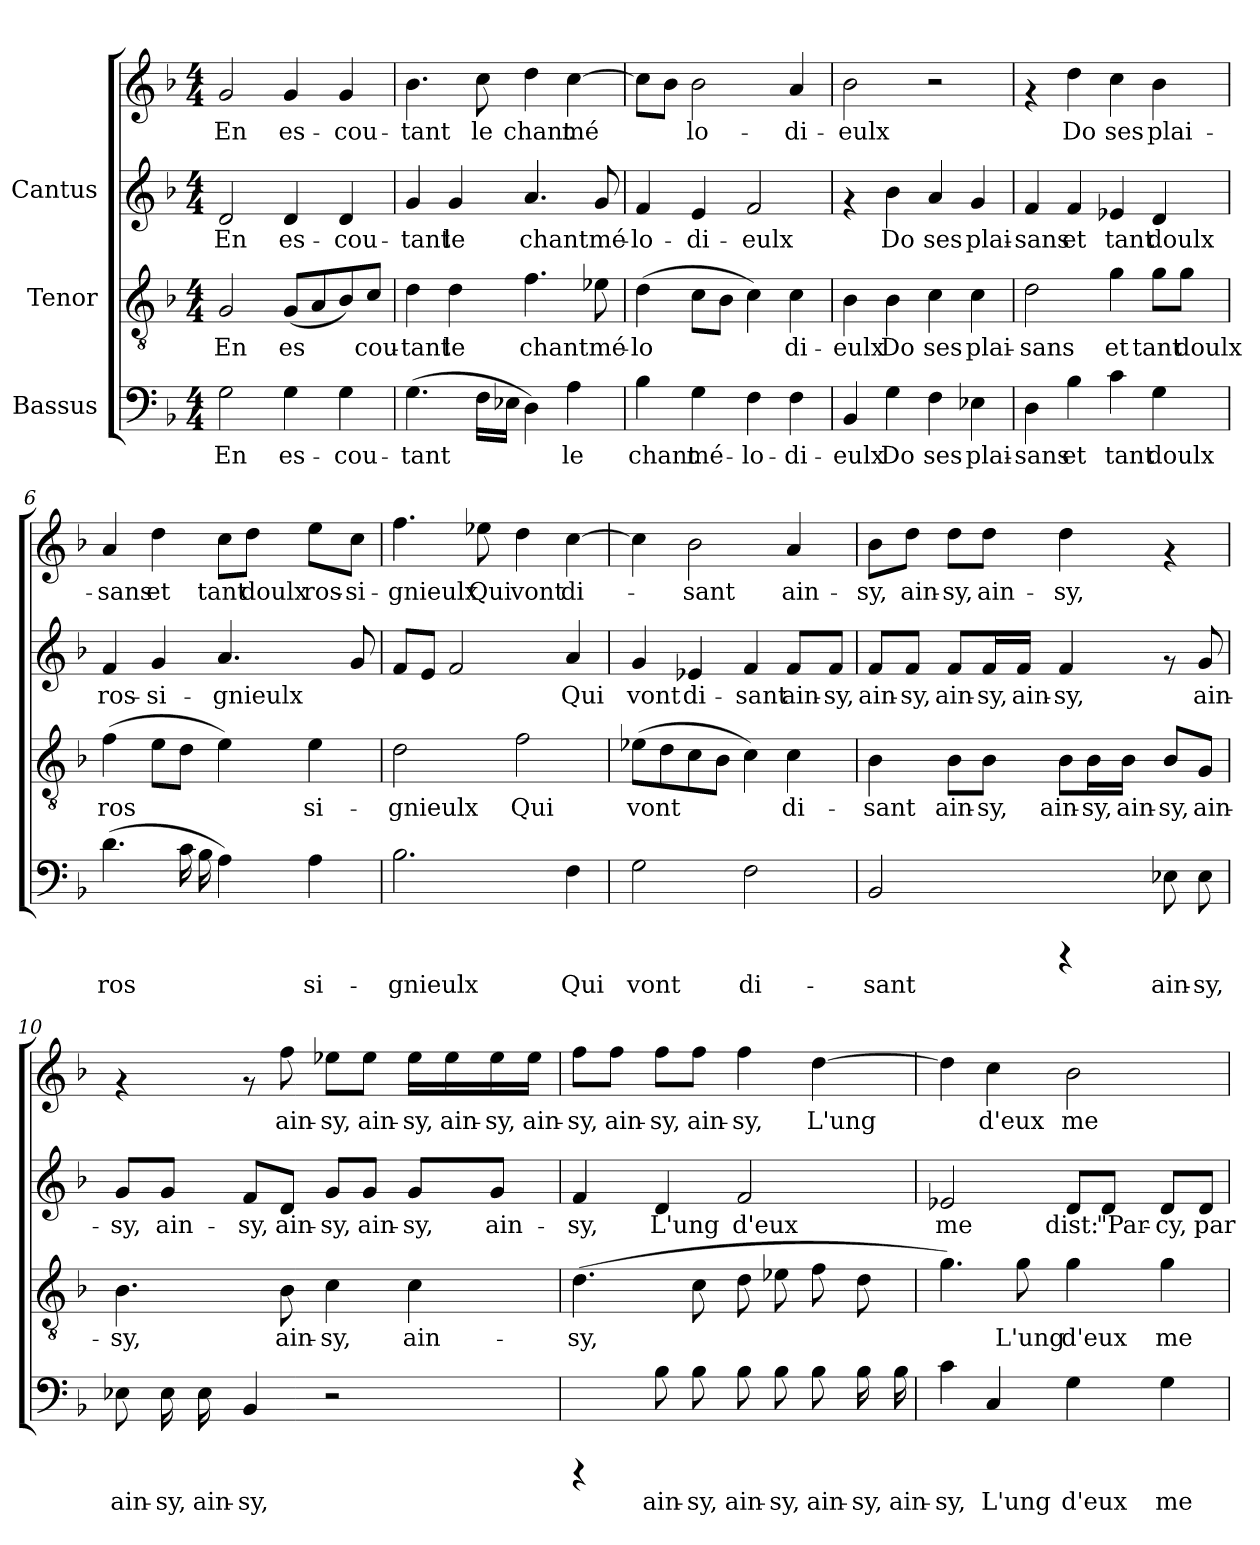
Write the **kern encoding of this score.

**kern	**text	**kern	**text	**kern	**text	**kern	**text
*part3	*part3	*part2	*part2	*part1	*part1	*part1	*part1
*staff4	*staff4	*staff3	*staff3	*staff2	*staff2	*staff1	*staff1
*I"Bassus	*	*I"Tenor	*	*I"Cantus	*	*	*
!!LO:PB:g=z
*stria5	*	*stria5	*	*stria5	*	*stria5	*
*clefF4	*	*clefGv2	*	*clefG2	*	*clefG2	*
*k[b-]	*	*k[b-]	*	*k[b-]	*	*k[b-]	*
*F:	*	*F:	*	*F:	*	*F:	*
*M4/4	*	*M4/4	*	*M4/4	*	*M4/4	*
*MM120	*	*MM120	*	*MM120	*	*MM120	*
=1	=1	=1	=1	=1	=1	=1	=1
!	!LO:LY:b:cj	!	!LO:LY:b:cj	!	!LO:LY:b:cj	!	!LO:LY:b:cj
2G\	En	2G/	En	2d/	-En	2g/	En
!	!LO:LY:b:cj	!	!LO:LY:b:cj	!	!LO:LY:b:cj	!	!LO:LY:b:cj
4G\	es-	(<8G/L	es-	4d/	es-	4g/	es-
!	!	!	!LO:LY:b:cj	!	!	!	!
.	.	8A/	-	.	.	.	.
!	!LO:LY:b:cj	!	!LO:LY:b:cj	!	!LO:LY:b:cj	!	!LO:LY:b:cj
4G\	-cou-	8B-/)	.	4d/	-cou-	4g/	-cou-
!	!	!	!LO:LY:b:cj	!	!	!	!
.	.	8c/J	cou-	.	.	.	.
=2	=2	=2	=2	=2	=2	=2	=2
!	!LO:LY:b:cj	!	!LO:LY:b:cj	!	!LO:LY:b:cj	!	!LO:LY:b:cj
(>4.G\	-tant	4d\	-tant	4g/	-tant	4.b-\	-tant
!	!	!	!LO:LY:b:cj	!	!LO:LY:b:cj	!	!
.	.	4d\	le	4g/	le	.	.
!	!LO:LY:b:cj	!	!	!	!	!	!LO:LY:b:cj
16F\L	.	.	.	.	.	8cc\	le
!	!LO:LY:b:cj	!	!	!	!	!	!
16E-X\J	.	.	.	.	.	.	.
!	!LO:LY:b:cj	!	!LO:LY:b:cj	!	!LO:LY:b:cj	!	!LO:LY:b:cj
4D\)	.	4.f\	chant	4.a/	chant	4dd\	chant
!	!LO:LY:b:cj	!	!	!	!	!	!LO:LY:b:cj
4A\	le	.	.	.	.	[>4cc\	mé-
!	!	!	!LO:LY:b:cj	!	!LO:LY:b:cj	!	!
.	.	8e-X\	mé-	8g/	mé-	.	.
=3	=3	=3	=3	=3	=3	=3	=3
!	!LO:LY:b:cj	!	!LO:LY:b:cj	!	!LO:LY:b:cj	!	!LO:LY:b:cj
4B-\	chant	(>4d\	-lo-	4f/	-lo-	8cc\L]	-
!	!	!	!	!	!	!	!LO:LY:b:cj
.	.	.	.	.	.	8b-\J	.
!	!LO:LY:b:cj	!	!LO:LY:b:cj	!	!LO:LY:b:cj	!	!LO:LY:b:cj
4G\	mé-	8c\L	-	4e/	-di-	2b-\	lo-
!	!	!	!LO:LY:b:cj	!	!	!	!
.	.	8B-\J	.	.	.	.	.
!	!LO:LY:b:cj	!	!LO:LY:b:cj	!	!LO:LY:b:cj	!	!
4F\	-lo-	4c\)	.	2f/	-eulx	.	.
!	!LO:LY:b:cj	!	!LO:LY:b:cj	!	!	!	!LO:LY:b:cj
4F\	-di-	4c\	di-	.	.	4a/	-di-
=4	=4	=4	=4	=4	=4	=4	=4
!	!LO:LY:b:cj	!	!LO:LY:b:cj	!	!	!	!LO:LY:b:cj
4BB-/	-eulx	4B-\	-eulx	4rf	.	2b-\	eulx
!	!LO:LY:b:cj	!	!LO:LY:b:cj	!	!LO:LY:b:cj	!	!
4G\	Do	4B-\	Do	4b-\	Do	.	.
!	!LO:LY:b:cj	!	!LO:LY:b:cj	!	!LO:LY:b:cj	!	!
4F\	ses	4c\	ses	4a/	ses	2r	.
!	!LO:LY:b:cj	!	!LO:LY:b:cj	!	!LO:LY:b:cj	!	!
4E-X\	plai-	4c\	plai-	4g/	plai-	.	.
!!LO:LB:g=z
=5	=5	=5	=5	=5	=5	=5	=5
!	!LO:LY:b:cj	!	!LO:LY:b:cj	!	!LO:LY:b:cj	!	!
4D\	-sans	2d\	-sans	4f/	-sans	4rf	.
!	!LO:LY:b:cj	!	!	!	!LO:LY:b:cj	!	!LO:LY:b:cj
4B-\	et	.	.	4f/	et	4dd\	-Do
!	!LO:LY:b:cj	!	!LO:LY:b:cj	!	!LO:LY:b:cj	!	!LO:LY:b:cj
4c\	tant	4g\	et	4e-X/	tant	4cc\	ses
!	!LO:LY:b:cj	!	!LO:LY:b:cj	!	!LO:LY:b:cj	!	!LO:LY:b:cj
4G\	doulx	8g\L	tant	4d/	doulx	4b-\	plai-
!	!	!	!LO:LY:b:cj	!	!	!	!
.	.	8g\J	doulx	.	.	.	.
=6	=6	=6	=6	=6	=6	=6	=6
!	!LO:LY:b:cj	!	!LO:LY:b:cj	!	!LO:LY:b:cj	!	!LO:LY:b:cj
(>4.d\	ros-	(>4f\	ros-	4f/	-ros-	4a/	sans
!	!	!	!LO:LY:b:cj	!	!LO:LY:b:cj	!	!LO:LY:b:cj
.	.	8e\L	-	4g/	-si-	4dd\	et
!	!LO:LY:b:cj	!	!LO:LY:b:cj	!	!	!	!
16c\	-	8d\J	.	.	.	.	.
!	!LO:LY:b:cj	!	!	!	!	!	!
16B-\	.	.	.	.	.	.	.
!	!LO:LY:b:cj	!	!LO:LY:b:cj	!	!LO:LY:b:cj	!	!LO:LY:b:cj
4A\)	.	4e\)	.	4.a/	-gnieulx	8cc\L	tant
!	!	!	!	!	!	!	!LO:LY:b:cj
.	.	.	.	.	.	8dd\J	doulx
!	!LO:LY:b:cj	!	!LO:LY:b:cj	!	!	!	!LO:LY:b:cj
4A\	si-	4e\	si-	.	.	8ee\L	ros-
!	!	!	!	!	!LO:LY:b:cj	!	!LO:LY:b:cj
.	.	.	.	8g/	.	8cc\J	-si-
=7	=7	=7	=7	=7	=7	=7	=7
!	!LO:LY:b:cj	!	!LO:LY:b:cj	!	!LO:LY:b:cj	!	!LO:LY:b:cj
2.B-\	-gnieulx	2d\	-gnieulx	8f/L	-	4.ff\	gnieulx
!	!	!	!	!	!LO:LY:b:cj	!	!
.	.	.	.	8e/J	.	.	.
!	!	!	!	!	!LO:LY:b:cj	!	!
.	.	.	.	2f/	.	.	.
!	!	!	!	!	!	!	!LO:LY:b:cj
.	.	.	.	.	.	8ee-X\	Qui
!	!	!	!LO:LY:b:cj	!	!	!	!LO:LY:b:cj
.	.	2f\	Qui	.	.	4dd\	vont
!	!LO:LY:b:cj	!	!	!	!LO:LY:b:cj	!	!LO:LY:b:cj
4F\	Qui	.	.	4a/	Qui	[>4cc\	di-
=8	=8	=8	=8	=8	=8	=8	=8
!	!LO:LY:b:cj	!	!LO:LY:b:cj	!	!LO:LY:b:cj	!	!LO:LY:b:cj
2G\	vont	(>8e-X\L	vont	4g/	-vont	4cc\]	.
!	!	!	!LO:LY:b:cj	!	!	!	!
.	.	8d\	.	.	.	.	.
!	!	!	!LO:LY:b:cj	!	!LO:LY:b:cj	!	!LO:LY:b:cj
.	.	8c\	.	4e-X/	di-	2b-\	sant
!	!	!	!LO:LY:b:cj	!	!	!	!
.	.	8B-\J	.	.	.	.	.
!	!LO:LY:b:cj	!	!LO:LY:b:cj	!	!LO:LY:b:cj	!	!
2F\	di-	4c\)	.	4f/	-sant	.	.
!	!	!	!LO:LY:b:cj	!	!LO:LY:b:cj	!	!LO:LY:b:cj
.	.	4c\	di-	8f/L	ain-	4a/	ain-
!	!	!	!	!	!LO:LY:b:cj	!	!
.	.	.	.	8f/J	-sy,	.	.
!!LO:LB:g=z
=9	=9	=9	=9	=9	=9	=9	=9
!	!LO:LY:b:cj	!	!LO:LY:b:cj	!	!LO:LY:b:cj	!	!LO:LY:b:cj
2BB-/	-sant	4B-\	-sant	8f/L	ain-	8b-\L	sy,
!	!	!	!	!	!LO:LY:b:cj	!	!LO:LY:b:cj
.	.	.	.	8f/J	-sy,	8dd\J	ain-
!	!	!	!LO:LY:b:cj	!	!LO:LY:b:cj	!	!LO:LY:b:cj
.	.	8B-\L	ain-	8f/L	ain-	8dd\L	-sy,
!	!	!	!LO:LY:b:cj	!	!LO:LY:b:cj	!	!LO:LY:b:cj
.	.	8B-\J	-sy,	16f/	-sy,	8dd\J	ain-
!	!	!	!	!	!LO:LY:b:cj	!	!
.	.	.	.	16f/J	ain-	.	.
!	!	!	!LO:LY:b:cj	!	!LO:LY:b:cj	!	!LO:LY:b:cj
4rCCC	.	8B-\L	ain-	4f/	-sy,	4dd\	-sy,
!	!	!	!LO:LY:b:cj	!	!	!	!
.	.	16B-\	-sy,	.	.	.	.
!	!	!	!LO:LY:b:cj	!	!	!	!
.	.	16B-\J	ain-	.	.	.	.
!	!LO:LY:b:cj	!	!LO:LY:b:cj	!	!	!	!
8E-X\	ain-	8B-/L	-sy,	8rf	.	4rf	.
!	!LO:LY:b:cj	!	!LO:LY:b:cj	!	!LO:LY:b:cj	!	!
8E-\	-sy,	8G/J	ain-	8g/	ain-	.	.
=10	=10	=10	=10	=10	=10	=10	=10
!	!LO:LY:b:cj	!	!LO:LY:b:cj	!	!LO:LY:b:cj	!	!
8E-X\	ain-	4.B-\	-sy,	8g/L	-sy,	4rf	.
!	!LO:LY:b:cj	!	!	!	!LO:LY:b:cj	!	!
16E-\	-sy,	.	.	8g/J	ain-	.	.
!	!LO:LY:b:cj	!	!	!	!	!	!
16E-\	ain-	.	.	.	.	.	.
!	!LO:LY:b:cj	!	!	!	!LO:LY:b:cj	!	!
4BB-/	-sy,	.	.	8f/L	-sy,	8rf	.
!	!	!	!LO:LY:b:cj	!	!LO:LY:b:cj	!	!LO:LY:b:cj
.	.	8B-\	ain-	8d/J	ain-	8ff\	-ain-
!	!	!	!LO:LY:b:cj	!	!LO:LY:b:cj	!	!LO:LY:b:cj
2r	.	4c\	-sy,	8g/L	-sy,	8ee-X\L	-sy,
!	!	!	!	!	!LO:LY:b:cj	!	!LO:LY:b:cj
.	.	.	.	8g/J	ain-	8ee-\J	ain-
!	!	!	!LO:LY:b:cj	!	!LO:LY:b:cj	!	!LO:LY:b:cj
.	.	4c\	ain-	8g/L	-sy,	16ee-\L	-sy,
!	!	!	!	!	!	!	!LO:LY:b:cj
.	.	.	.	.	.	16ee-\	ain-
!	!	!	!	!	!LO:LY:b:cj	!	!LO:LY:b:cj
.	.	.	.	8g/J	ain-	16ee-\	-sy,
!	!	!	!	!	!	!	!LO:LY:b:cj
.	.	.	.	.	.	16ee-\J	ain-
!!LO:PB:g=z
=11	=11	=11	=11	=11	=11	=11	=11
!	!	!	!LO:LY:b:cj	!	!LO:LY:b:cj	!	!LO:LY:b:cj
4rCCC	.	(>4.d\	-sy,	4f/	sy,	8ff\L	-sy,
!	!	!	!	!	!	!	!LO:LY:b:cj
.	.	.	.	.	.	8ff\J	ain-
!	!LO:LY:b:cj	!	!	!	!LO:LY:b:cj	!	!LO:LY:b:cj
8B-\	ain-	.	.	4d/	L'ung	8ff\L	-sy,
!	!LO:LY:b:cj	!	!LO:LY:b:cj	!	!	!	!LO:LY:b:cj
8B-\	-sy,	8c\	.	.	.	8ff\J	ain-
!	!LO:LY:b:cj	!	!LO:LY:b:cj	!	!LO:LY:b:cj	!	!LO:LY:b:cj
8B-\	ain-	8d\	.	2f/	d'eux	4ff\	-sy,
!	!LO:LY:b:cj	!	!LO:LY:b:cj	!	!	!	!
8B-\	-sy,	8e-X\	.	.	.	.	.
!	!LO:LY:b:cj	!	!LO:LY:b:cj	!	!	!	!LO:LY:b:cj
8B-\	ain-	8f\	.	.	.	[>4dd\	L'ung
!	!LO:LY:b:cj	!	!LO:LY:b:cj	!	!	!	!
16B-\	-sy,	8d\	.	.	.	.	.
!	!LO:LY:b:cj	!	!	!	!	!	!
16B-\	ain-	.	.	.	.	.	.
=12	=12	=12	=12	=12	=12	=12	=12
!	!LO:LY:b:cj	!	!LO:LY:b:cj	!	!LO:LY:b:cj	!	!LO:LY:b:cj
4c\	-sy,	4.g\)	.	2e-X/	me	4dd\]	.
!	!LO:LY:b:cj	!	!	!	!	!	!LO:LY:b:cj
4C/	L'ung	.	.	.	.	4cc\	d'eux
!	!	!	!LO:LY:b:cj	!	!	!	!
.	.	8g\	L'ung	.	.	.	.
!	!LO:LY:b:cj	!	!LO:LY:b:cj	!	!LO:LY:b:cj	!	!LO:LY:b:cj
4G\	d'eux	4g\	d'eux	8d/L	dist:	2b-\	me
!	!	!	!	!	!LO:LY:b:cj	!	!
.	.	.	.	8d/J	"Par-	.	.
!	!LO:LY:b:cj	!	!LO:LY:b:cj	!	!LO:LY:b:cj	!	!
4G\	me	4g\	me	8d/L	-cy,	.	.
!	!	!	!	!	!LO:LY:b:cj	!	!
.	.	.	.	8d/J	par-	.	.
=	=	=	=	=	=	=	=
*-	*-	*-	*-	*-	*-	*-	*-
